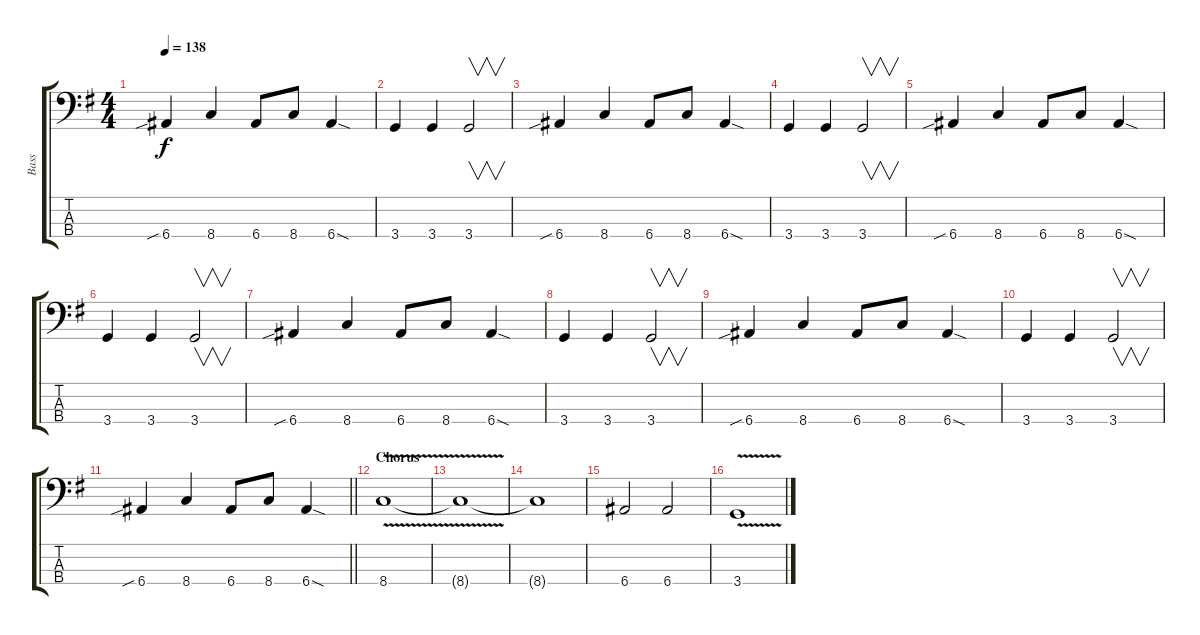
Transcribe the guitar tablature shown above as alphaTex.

\track ("Bass" "Bass") {instrument electricbassfinger}
\staff {score tabs}
\tuning (G2 D2 A1 E1) {hide}
\ts (4 4)
\tempo 138
\clef f4
\ks g
6.4{sib}.4{dy f} 8.4.4 6.4.8 8.4.8 6.4{sod}.4 |
3.4.4 3.4.4 3.4.2{v} |
6.4{sib}.4 8.4.4 6.4.8 8.4.8 6.4{sod}.4 |
3.4.4 3.4.4 3.4.2{v} |
6.4{sib}.4 8.4.4 6.4.8 8.4.8 6.4{sod}.4 |
3.4.4 3.4.4 3.4.2{v} |
6.4{sib}.4 8.4.4 6.4.8 8.4.8 6.4{sod}.4 |
3.4.4 3.4.4 3.4.2{v} |
6.4{sib}.4 8.4.4 6.4.8 8.4.8 6.4{sod}.4 |
3.4.4 3.4.4 3.4.2{v} |
\barLineRight lightlight
6.4{sib}.4 8.4.4 6.4.8 8.4.8 6.4{sod}.4 |
\section ("" "Chorus")
8.4{v}.1 |
8.4{t}.1 |
8.4{t}.1 |
6.4.2 6.4.2 |
3.4{v}.1
